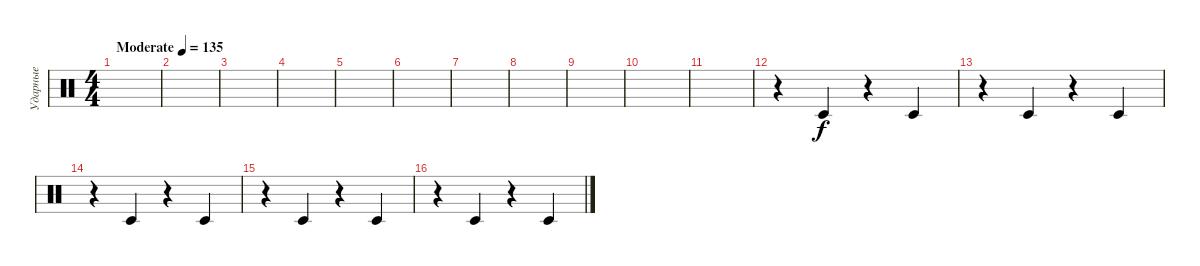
\track ("Ударные" "Ударные") {instrument percussion}
\staff {score}
\articulation defaults
\ts (4 4)
\tempo (135 "Moderate")
\clef neutral
\ks c
|
|
|
|
|
|
|
|
|
|
|
r.4 "Timbale low (hit)".4 r.4 "Timbale low (hit)".4 |
r.4 "Timbale low (hit)".4 r.4 "Timbale low (hit)".4 |
r.4 "Timbale low (hit)".4 r.4 "Timbale low (hit)".4 |
r.4 "Timbale low (hit)".4 r.4 "Timbale low (hit)".4 |
r.4 "Timbale low (hit)".4 r.4 "Timbale low (hit)".4
